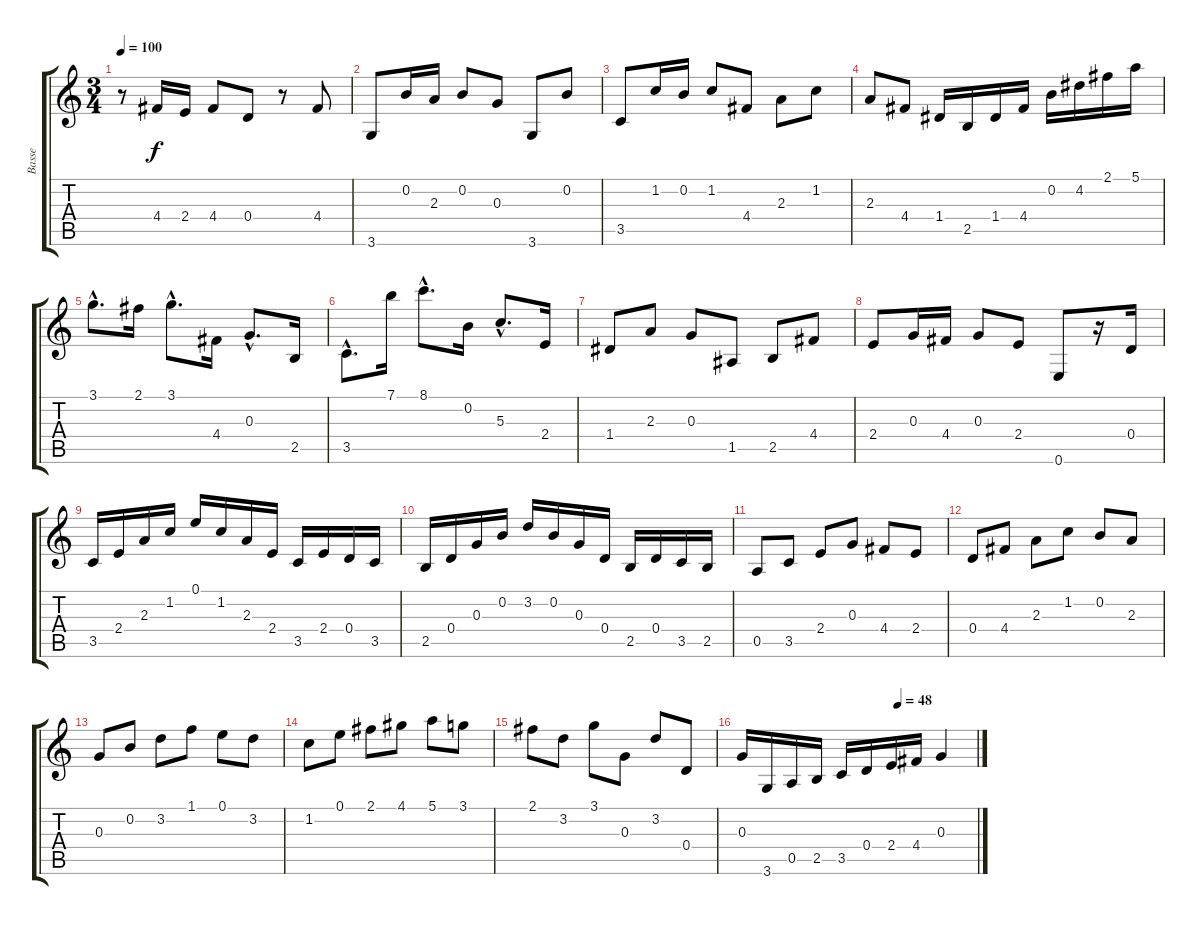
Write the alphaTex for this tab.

\track ("Basse" "Basse") {instrument acousticguitarnylon}
\staff {score tabs}
\tuning (E4 B3 G3 D3 A2 E2) {hide}
\ts (3 4)
\tempo 100
\clef g2
\ks c
r.8{dy f} 4.4.16 2.4.16 4.4.8 0.4.8 r.8 4.4.8 |
3.6.8 0.2.16 2.3.16 0.2.8 0.3.8 3.6.8 0.2.8 |
3.5.8 1.2.16 0.2.16 1.2.8 4.4.8 2.3.8 1.2.8 |
2.3.8 4.4.8 1.4.16 2.5.16 1.4.16 4.4.16 0.2.16 4.2.16 2.1.16 5.1.16 |
3.1{hac}.8{d} 2.1.16 3.1{hac}.8{d} 4.4.16 0.3{hac}.8{d} 2.5.16 |
3.5{hac}.8{d} 7.1.16 8.1{hac}.8{d} 0.2.16 5.3{hac}.8{d} 2.4.16 |
1.4.8 2.3.8 0.3.8 1.5.8 2.5.8 4.4.8 |
2.4.8 0.3.16 4.4.16 0.3.8 2.4.8 0.6.8 r.16 0.4.16 |
3.5.16 2.4.16 2.3.16 1.2.16 0.1.16 1.2.16 2.3.16 2.4.16 3.5.16 2.4.16 0.4.16 3.5.16 |
2.5.16 0.4.16 0.3.16 0.2.16 3.2.16 0.2.16 0.3.16 0.4.16 2.5.16 0.4.16 3.5.16 2.5.16 |
0.5.8 3.5.8 2.4.8 0.3.8 4.4.8 2.4.8 |
0.4.8 4.4.8 2.3.8 1.2.8 0.2.8 2.3.8 |
0.3.8 0.2.8 3.2.8 1.1.8 0.1.8 3.2.8 |
1.2.8 0.1.8 2.1.8 4.1.8 5.1.8 3.1.8 |
2.1.8 3.2.8 3.1.8 0.3.8 3.2.8 0.4.8 |
\tempo (48 0.6666666666666666)
0.3.16 3.6.16 0.5.16 2.5.16 3.5.16 0.4.16 2.4.16 4.4.16 0.3.4
